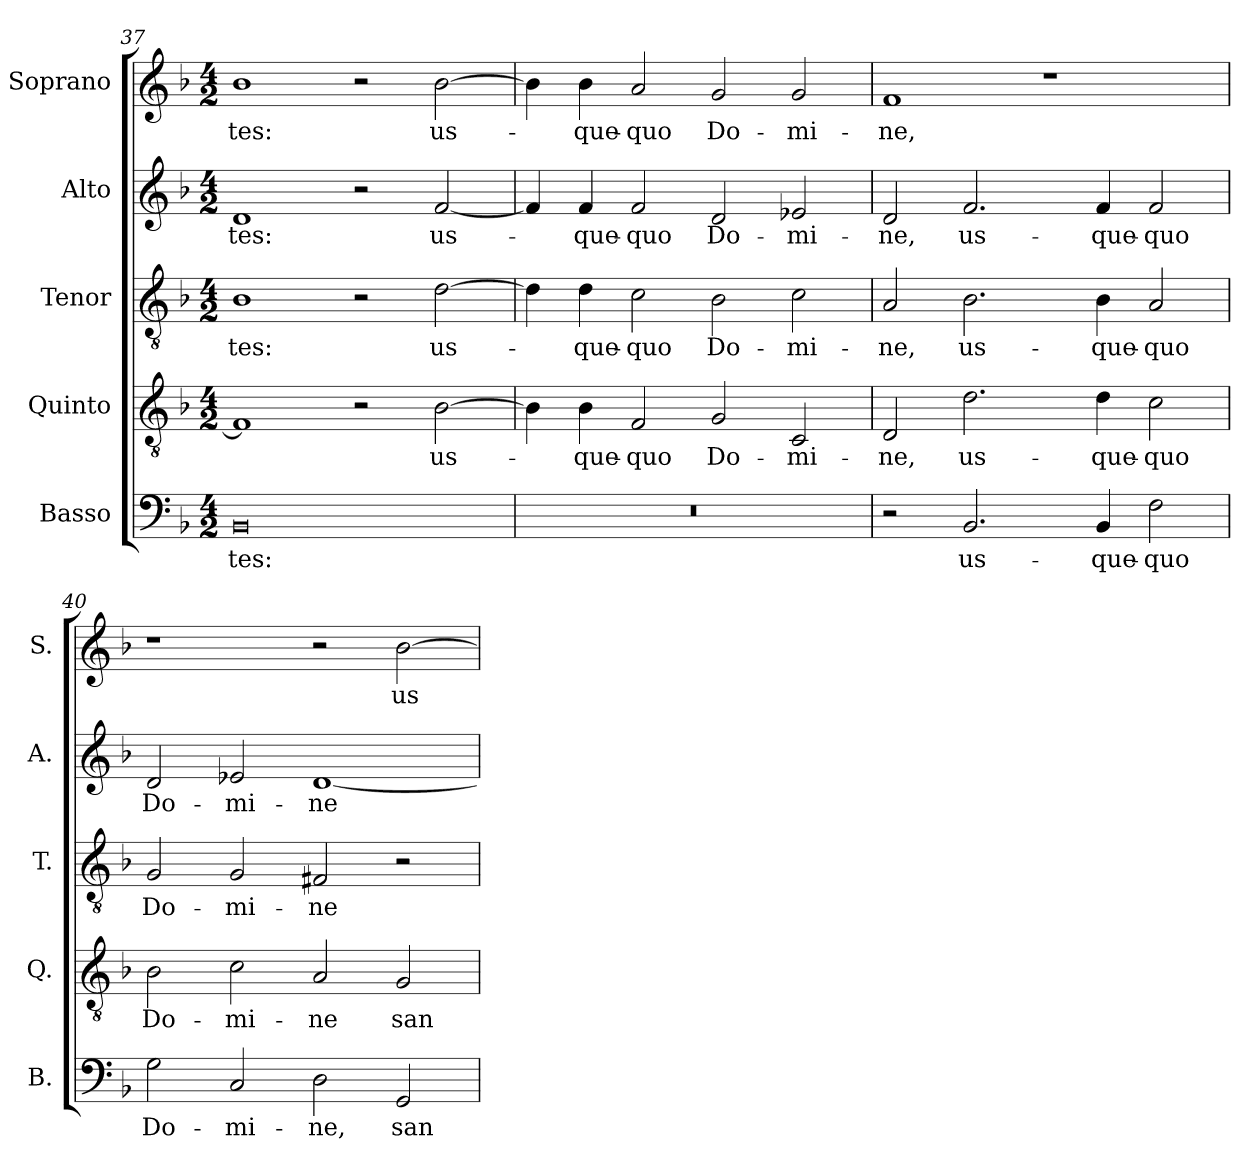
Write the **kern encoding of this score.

**kern	**text	**kern	**text	**kern	**text	**kern	**text	**kern	**text
*part5	*part5	*part4	*part4	*part3	*part3	*part2	*part2	*part1	*part1
*staff5	*staff5	*staff4	*staff4	*staff3	*staff3	*staff2	*staff2	*staff1	*staff1
*I"Basso	*	*I"Quinto	*	*I"Tenor	*	*I"Alto	*	*I"Soprano	*
*I'B.	*	*I'Q.	*	*I'T.	*	*I'A.	*	*I'S.	*
*clefF4	*	*clefGv2	*	*clefGv2	*	*clefG2	*	*clefG2	*
*	*	*ITrd7c12	*	*ITrd7c12	*	*	*	*	*
*k[b-]	*	*k[b-]	*	*k[b-]	*	*k[b-]	*	*k[b-]	*
*F:	*	*F:	*	*F:	*	*F:	*	*F:	*
*M4/2	*	*M4/2	*	*M4/2	*	*M4/2	*	*M4/2	*
=37	=37	=37	=37	=37	=37	=37	=37	=37	=37
!	!LO:LY:b:color=#000000	!	!	!	!	!	!	!	!
!	!	!	!	!	!LO:LY:b:color=#000000	!	!	!	!
!	!	!	!	!	!	!	!LO:LY:b:color=#000000	!	!
!	!	!	!	!	!	!	!	!	!LO:LY:b:color=#000000
0BB-i	-tes:	1FFi]	.	1BB-i	-tes:	1di	-tes:	1b-i	-tes:
.	.	2r	.	2r	.	2r	.	2r	.
!	!	!	!LO:LY:b:color=#000000	!	!	!	!	!	!
!	!	!	!	!	!LO:LY:b:color=#000000	!	!	!	!
!	!	!	!	!	!	!	!LO:LY:b:color=#000000	!	!
!	!	!	!	!	!	!	!	!	!LO:LY:b:color=#000000
.	.	[2BB-i\	us-	[2Di\	us-	[2fi/	us-	[2b-i\	us-
=38	=38	=38	=38	=38	=38	=38	=38	=38	=38
!LO:N:vis=1	!	!	!	!	!	!	!	!	!
0r	.	4BB-i\]	.	4Di\]	.	4fi/]	.	4b-i\]	.
!	!	!	!LO:LY:b:color=#000000	!	!	!	!	!	!
!	!	!	!	!	!LO:LY:b:color=#000000	!	!	!	!
!	!	!	!	!	!	!	!LO:LY:b:color=#000000	!	!
!	!	!	!	!	!	!	!	!	!LO:LY:b:color=#000000
.	.	4BB-i\	-que-	4Di\	-que-	4fi/	-que-	4b-i\	-que-
!	!	!	!LO:LY:b:color=#000000	!	!	!	!	!	!
!	!	!	!	!	!LO:LY:b:color=#000000	!	!	!	!
!	!	!	!	!	!	!	!LO:LY:b:color=#000000	!	!
!	!	!	!	!	!	!	!	!	!LO:LY:b:color=#000000
.	.	2FFi/	-quo	2Ci\	-quo	2fi/	-quo	2ai/	-quo
!	!	!	!LO:LY:b:color=#000000	!	!	!	!	!	!
!	!	!	!	!	!LO:LY:b:color=#000000	!	!	!	!
!	!	!	!	!	!	!	!LO:LY:b:color=#000000	!	!
!	!	!	!	!	!	!	!	!	!LO:LY:b:color=#000000
.	.	2GGi/	Do-	2BB-i\	Do-	2di/	Do-	2gi/	Do-
!	!	!	!LO:LY:b:color=#000000	!	!	!	!	!	!
!	!	!	!	!	!LO:LY:b:color=#000000	!	!	!	!
!	!	!	!	!	!	!	!LO:LY:b:color=#000000	!	!
!	!	!	!	!	!	!	!	!	!LO:LY:b:color=#000000
.	.	2CCi/	-mi-	2Ci\	-mi-	2e-Xi/	-mi-	2gi/	-mi-
=39	=39	=39	=39	=39	=39	=39	=39	=39	=39
!	!	!	!LO:LY:b:color=#000000	!	!	!	!	!	!
!	!	!	!	!	!LO:LY:b:color=#000000	!	!	!	!
!	!	!	!	!	!	!	!LO:LY:b:color=#000000	!	!
!	!	!	!	!	!	!	!	!	!LO:LY:b:color=#000000
2r	.	2DDi/	-ne,	2AAi/	-ne,	2di/	-ne,	1fi	-ne,
!	!LO:LY:b:color=#000000	!	!	!	!	!	!	!	!
!	!	!	!LO:LY:b:color=#000000	!	!	!	!	!	!
!	!	!	!	!	!LO:LY:b:color=#000000	!	!	!	!
!	!	!	!	!	!	!	!LO:LY:b:color=#000000	!	!
2.BB-i/	us-	2.Di\	us-	2.BB-i\	us-	2.fi/	us-	.	.
.	.	.	.	.	.	.	.	1r	.
!	!LO:LY:b:color=#000000	!	!	!	!	!	!	!	!
!	!	!	!LO:LY:b:color=#000000	!	!	!	!	!	!
!	!	!	!	!	!LO:LY:b:color=#000000	!	!	!	!
!	!	!	!	!	!	!	!LO:LY:b:color=#000000	!	!
4BB-i/	-que-	4Di\	-que-	4BB-i\	-que-	4fi/	-que-	.	.
!	!LO:LY:b:color=#000000	!	!	!	!	!	!	!	!
!	!	!	!LO:LY:b:color=#000000	!	!	!	!	!	!
!	!	!	!	!	!LO:LY:b:color=#000000	!	!	!	!
!	!	!	!	!	!	!	!LO:LY:b:color=#000000	!	!
2Fi\	-quo	2Ci\	-quo	2AAi/	-quo	2fi/	-quo	.	.
=40	=40	=40	=40	=40	=40	=40	=40	=40	=40
!	!LO:LY:b:color=#000000	!	!	!	!	!	!	!	!
!	!	!	!LO:LY:b:color=#000000	!	!	!	!	!	!
!	!	!	!	!	!LO:LY:b:color=#000000	!	!	!	!
!	!	!	!	!	!	!	!LO:LY:b:color=#000000	!	!
2Gi\	Do-	2BB-i\	Do-	2GGi/	Do-	2di/	Do-	1r	.
!	!LO:LY:b:color=#000000	!	!	!	!	!	!	!	!
!	!	!	!LO:LY:b:color=#000000	!	!	!	!	!	!
!	!	!	!	!	!LO:LY:b:color=#000000	!	!	!	!
!	!	!	!	!	!	!	!LO:LY:b:color=#000000	!	!
2Ci/	-mi-	2Ci\	-mi-	2GGi/	-mi-	2e-Xi/	-mi-	.	.
!	!LO:LY:b:color=#000000	!	!	!	!	!	!	!	!
!	!	!	!LO:LY:b:color=#000000	!	!	!	!	!	!
!	!	!	!	!	!LO:LY:b:color=#000000	!	!	!	!
!	!	!	!	!	!	!	!LO:LY:b:color=#000000	!	!
2Di\	-ne,	2AAi/	-ne	2FF#Xi/	-ne	[1di	-ne	2r	.
!	!LO:LY:b:color=#000000	!	!	!	!	!	!	!	!
!	!	!	!LO:LY:b:color=#000000	!	!	!	!	!	!
!	!	!	!	!	!	!	!	!	!LO:LY:b:color=#000000
2GGi/	san-	2GGi/	san-	2r	.	.	.	[2b-i\	us-
=	=	=	=	=	=	=	=	=	=
*-	*-	*-	*-	*-	*-	*-	*-	*-	*-
